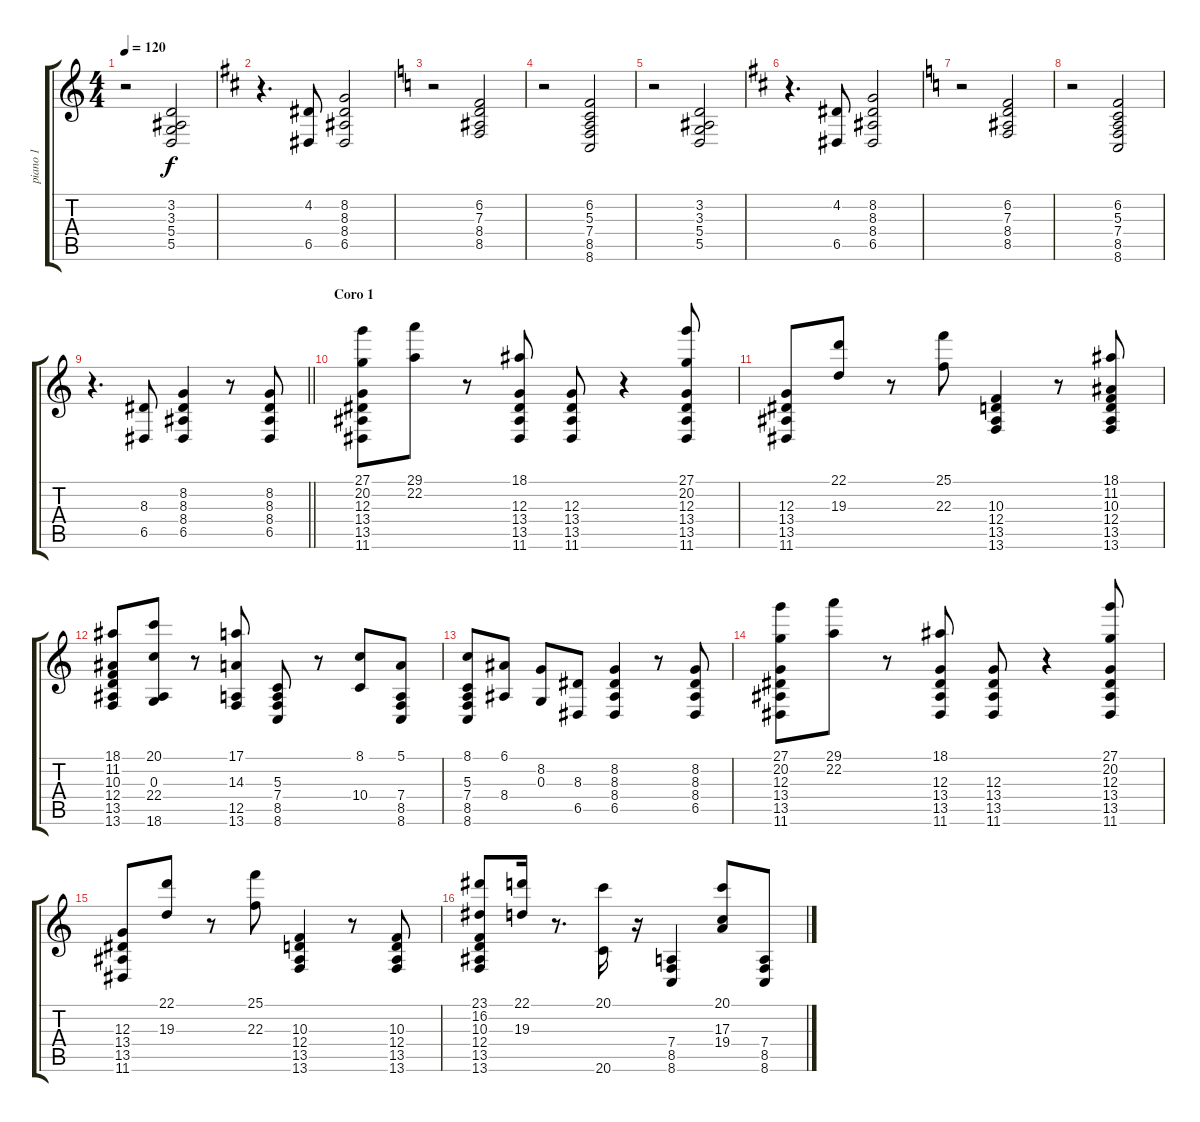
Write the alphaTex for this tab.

\track ("piano 1" "piano 1") {instrument brightacousticpiano}
\staff {score tabs}
\tuning (E4 B3 G3 D3 A2 E2) {hide}
\ts (4 4)
\tempo 120
\clef g2
\ks c
r.2{dy f} (3.2 3.3 5.4 5.5).2 |
\ks d
r.4{d} (4.2 6.5).8 (8.2 8.3 8.4 6.5).2 |
\ks c
r.2 (6.2 7.3 8.4 8.5).2 |
r.2 (6.2 5.3 7.4 8.5 8.6).2 |
r.2 (3.2 3.3 5.4 5.5).2 |
\ks d
r.4{d} (4.2 6.5).8 (8.2 8.3 8.4 6.5).2 |
\ks c
r.2 (6.2 7.3 8.4 8.5).2 |
r.2 (6.2 5.3 7.4 8.5 8.6).2 |
\barLineRight lightlight
r.4{d} (8.3 6.5).8 (8.2 8.3 8.4 6.5).4 r.8 (8.2 8.3 8.4 6.5).8 |
\section ("" "Coro 1")
(27.1 20.2 12.3 13.4 13.5 11.6).8 (29.1 22.2).8 r.8 (18.1 12.3 13.4 13.5 11.6).8 (12.3 13.4 13.5 11.6).8 r.4 (27.1 20.2 12.3 13.4 13.5 11.6).8 |
(12.3 13.4 13.5 11.6).8 (22.1 19.3).8 r.8 (25.1 22.3).8 (10.3 12.4 13.5 13.6).4 r.8 (18.1 11.2 10.3 12.4 13.5 13.6).8 |
(18.1 11.2 10.3 12.4 13.5 13.6).8 (20.1 0.3 22.4 18.6).8 r.8 (17.1 14.3 12.5 13.6).8 (5.3 7.4 8.5 8.6).8 r.8 (8.1 10.4).8 (5.1 7.4 8.5 8.6).8 |
(8.1 5.3 7.4 8.5 8.6).8 (6.1 8.4).8 (8.2 0.3).8 (8.3 6.5).8 (8.2 8.3 8.4 6.5).4 r.8 (8.2 8.3 8.4 6.5).8 |
(27.1 20.2 12.3 13.4 13.5 11.6).8 (29.1 22.2).8 r.8 (18.1 12.3 13.4 13.5 11.6).8 (12.3 13.4 13.5 11.6).8 r.4 (27.1 20.2 12.3 13.4 13.5 11.6).8 |
(12.3 13.4 13.5 11.6).8 (22.1 19.3).8 r.8 (25.1 22.3).8 (10.3 12.4 13.5 13.6).4 r.8 (10.3 12.4 13.5 13.6).8 |
(23.1 16.2 10.3 12.4 13.5 13.6).8 (22.1 19.3).16 r.8{d} (20.1 20.6).16 r.16 (7.4 8.5 8.6).4 (20.1 17.3 19.4).8 (7.4 8.5 8.6).8
